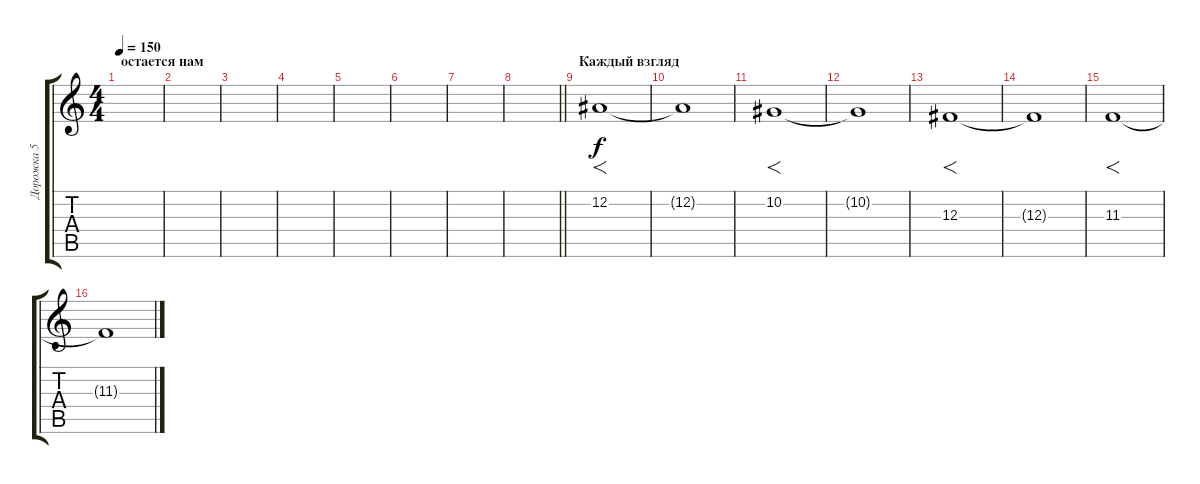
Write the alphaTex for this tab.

\track ("Дорожка 5" "Дорожка 5") {instrument viola}
\staff {score tabs}
\tuning (Eb4 Bb3 Gb3 Db3 Ab2 Db2) {hide}
\ts (4 4)
\section ("" "остается нам")
\tempo 150
\clef g2
\ks c
|
|
|
|
|
|
|
\barLineRight lightlight
|
\section ("" "Каждый взгляд")
12.2.1{f} |
12.2{t}.1 |
10.2.1{f} |
10.2{t}.1 |
12.3.1{f} |
12.3{t}.1 |
11.3.1{f} |
11.3{t}.1
